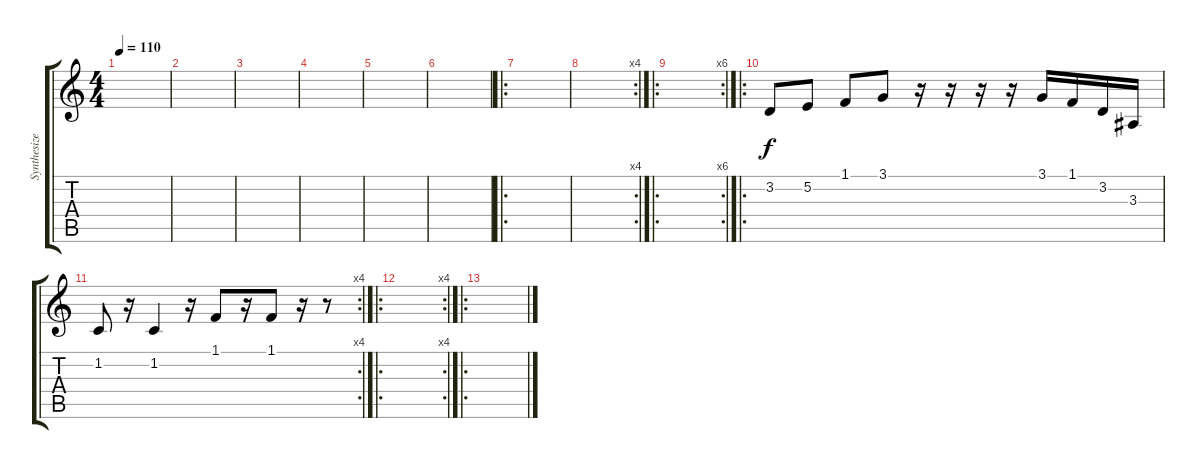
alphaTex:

\track ("Synthesizer" "Synthesize") {instrument lead3calliope}
\staff {score tabs}
\tuning (E4 B3 G3 D3 A2 E2) {hide}
\ts (4 4)
\tempo 110
\clef g2
\ks c
|
|
|
|
|
|
\ro
|
\rc 4
|
\ro
\rc 6
|
\ro
3.2.8 5.2.8 1.1.8 3.1.8 r.16 r.16 r.16 r.16 3.1.16 1.1.16 3.2.16 3.3.16 |
\rc 4
1.2.8 r.16 1.2.4 r.16 1.1.8 r.16 1.1.8 r.16 r.8 |
\ro
\rc 4
|
\ro
